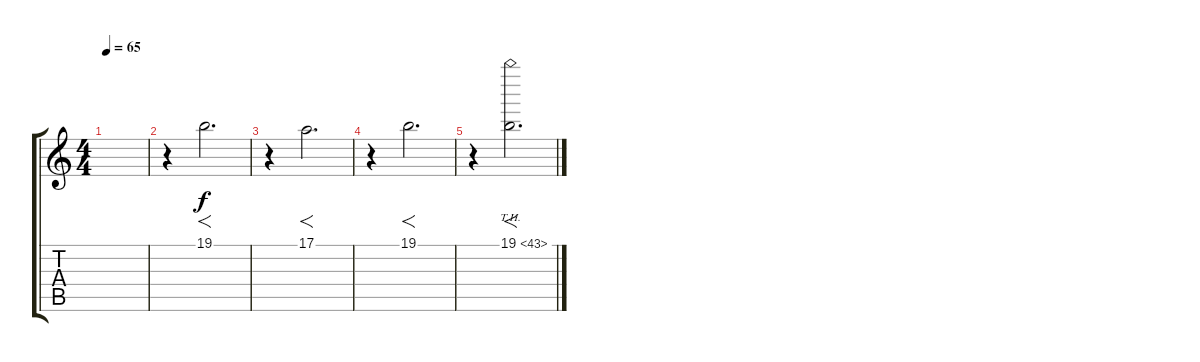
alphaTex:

\track "" {instrument ocarina}
\staff {score tabs}
\tuning (E4 B3 G3 D3 A2 E2) {hide}
\ts (4 4)
\tempo 65
\clef g2
\ks c
|
r.4{volume 10 instrument voiceoohs} 19.1.2{f d} |
r.4 17.1.2{f d} |
r.4 19.1.2{f d} |
r.4 19.1{th 24}.2{f d}
